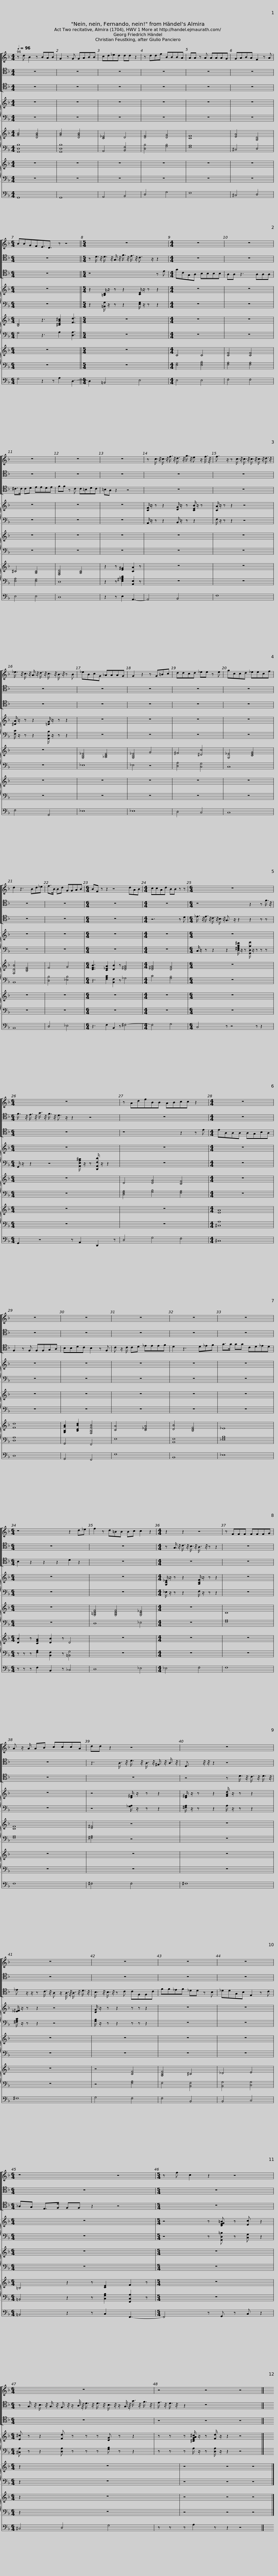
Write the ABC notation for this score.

X:1
%%score [ 1 2 3 ] { 4 | 5 } { 6 | 7 } { 8 | 9 } 10
L:1/8
Q:1/4=96
M:4/4
I:linebreak $
K:F
V:1 treble
V:2 tenor
V:3 tenor
V:4 treble
V:5 bass
V:6 treble
V:7 bass
V:8 treble
V:9 bass
V:10 bass
V:1
 z d B2 z BAB | G2 z G GABB | cd_ed dd z2 | z ddf BBBA | AA z A AAAG |$ %5
 GABA F2 z A |[M:6/4] BBGFE3/2D3/2 z z4 ||[M:5/4] z10 |$[M:4/4] z8 | z8 | %10
 z8 | z8 | z8 |$ z c3/4 z/4 c3/4 z/4 f3/4 z/4 d3/4 z/4 g3/4 z/4 e z/ f3/8 z/8 | f3/2 z/ z c3/4 z/4 c3/4 z/4 c3/4 z/4 c3/4 z/4 d3/4 z/4 |$ %15
 _e3/4 z/4 c3/4 z/4 A3/4 z/4 d3/4 z/4 c3/4 z/4 B3/4 z/4 z B | _eBcG _AAAG | G2 z2 z G=Bc | ddcd _ee z e |$ gccd _eecf | %20
 d2 z3 Bd_e | f>B Bd GGAB |[M:6/4] BF z z2 z4 dAB |$[M:4/4] ccAd BB z z |[M:6/4] z12 |$ %25
[M:6/4] z12 | z AdfBB ABcc z2 |[M:4/4] z8 |$ z8 | z8 | %30
 z8 | z8 | z8 |$[M:6/4] z8 z2 d_e | f2 z d=BB Bc c2 z2 | %35
[M:4/4] z2 z2 z4 |$ z FFF FFFG | A z/ A/ AB cccA | dd z2 z4 |$ z8 | %40
 z8 | z8 |$ z8 | z8 |[M:6/4] z8 z4 | %45
[M:5/4] z f c2 z2 z4 |$[M:6/4] z12 | z4 z4 z4 |] %48
V:2
 z8 | z8 | z8 | z8 | z8 |$ %5
 z8 |[M:6/4] z12 ||[M:5/4] z D3/4 z/4 D3/4 z/4 G,3/4 z/4 F3/4 z/4 E3/4 z/4 C3/2 z/ z2 |$[M:4/4] z8 | z8 | %10
 z8 | z8 | z8 |$ z8 | z8 |$ %15
 z8 | z8 | z8 | z8 |$ z8 | %20
 z8 | z8 |[M:6/4] z12 |$[M:4/4] z8 |[M:6/4] z8 z2 z F3/4 z/4 |$ %25
[M:6/4] F3/4 z/4 E3/4 z/4 G3/4 z/4 F3/4 z/4 D3/2 z/ z2 z4 | z12 |[M:4/4] z8 |$ z8 | z8 | %30
 z8 | z8 | z8 |$[M:6/4] z12 | z12 | %35
[M:4/4] z G,3/4 z/4 C3/4 z/4 B,3/4 z/4 A,3/4 z/4 z z2 |$ z8 | z8 | z3 A,3/4 z/4 D3/4 z/4 A,3/4 z/4 ^F,3/4 z/4 A,3/4 z/4 |$ D,3/2 z/4 z/4 z2 z4 | %40
 z8 | z8 |$ z8 | z8 |[M:6/4] z12 | %45
[M:5/4] z10 |$[M:6/4] z G,3/4 z/4 B,3/4 z/4 G,3/4 z/4 F,3/4 z/4 z/ A,3/8 z/8 D3/4 z/4 D3/4 z/4 B,3/4 z/4 z/ G,3/8 z/8 G3/4 z/4 F3/4 z/4 | E3/4 z/4 D3/4 z/4 z2 z8 |] %48
V:3
 z8 | z8 | z8 | z8 | z8 |$ %5
 z8 |[M:6/4] z12 ||[M:5/4] z8 z E |$[M:4/4] GCG,A, B,B,B,B, | A,A, z3 A,A,A, | %10
 ^C>C CD EEDE | FF z C C=B,DC | =B,A, z2 z4 |$ z8 | z8 |$ %15
 z8 | z8 | z8 | z8 |$ z8 | %20
 z8 | z8 |[M:6/4] z12 |$[M:4/4] z6 z D |[M:6/4] _E3/4 z/4 E3/4 z/4 C3/4 z/4 B,3/4 z/4 G,3/2 z/ z2 z2 z z |$ %25
[M:6/4] z12 | z8 z2 z E |[M:4/4] EA,A,A, A,G,B,A, |$ F,2 z F, F,F,G,A, | B,B,DC B,2 z F, | %30
 C z/ C/ CD _EEEF | D2 z3 D_EF | G>G GG CD_ED |$[M:6/4] B,2 z2 z2 z2 D2 z2 | z12 | %35
[M:4/4] z8 |$ z8 | z8 | z8 |$ z4 z D3/4 z/4 C3/4 z/4 D3/4 z/4 | %40
 _E z/ z/ z C3/4 z/4 A, z/ A,3/8 z/8 A,3/4 z/4 D3/4 z/4 | B,3/4 z/4 B,3/4 z/4 z C CF,F,C |$ FF_EF _DD z B, | _DDG,B, E,2 z C |[M:6/4] _A,G, E,>F, F,F, z2 z4 | %45
[M:5/4] z10 |$[M:6/4] z12 | z4 z4 z4 |] %48
V:4
 z8 | z8 | z8 | z8 | z8 |$ %5
 z8 |[M:6/4] z12 ||[M:5/4] z2 [=B,D]/ z/ z z2 [CE]/ z/ z z2 |$[M:4/4] z8 | z8 | %10
 z8 | z8 | z8 |$ [CF]/ z/ z z2 [DG]/ z/ z [CEB]/ z/ z | [CA]/ z/ z z2 z4 |$ %15
 [^DA]/ z/ z z2 [=DG]/ z/ z z2 | z8 | z8 | z8 |$ z8 | %20
 z8 | z8 |[M:6/4] z12 |$[M:4/4] z8 |[M:6/4] z12 |$ %25
[M:6/4] z12 | z12 |[M:4/4] z8 |$ z8 | z8 | %30
 z8 | z8 | z8 |$[M:6/4] z12 | z12 | %35
[M:4/4] [G,C_E]/ z/ z z2 [A,CF]/ z/ z z2 |$ z8 | z8 | z4 [D^F]/ z/ z z2 |$ [D^F]/ z/ z z2 [FAd]/ z/ z z2 | %40
 [_E^F]/ z/ z z2 z4 | [DG]/ z/ z z2 z z z2 |$ z8 | z8 |[M:6/4] z12 | %45
[M:5/4] z4 z [DFG=B] z [Ec] z2 |$[M:6/4] [E^c] z z2 [Fd] z z z [DG] z z2 | z z z [^CEGA^c]/ z/ z [Fd]/ z/ z2 z4 |] %48
V:5
 z8 | z8 | z8 | z8 | z8 |$ %5
 z8 |[M:6/4] z12 ||[M:5/4] z2 [=B,,G,]/ z/ z z2 [E,G,]/ z/ z z2 |$[M:4/4] z8 | z8 | %10
 z8 | z8 | z8 |$ A,,/ z/ z z2 B,,/ z/ z z2 | F,/ z/ z z2 z4 |$ %15
 [F,C]/ z/ z z2 [G,,D,B,]/ z/ z z2 | z8 | z8 | z8 |$ z8 | %20
 z8 | z8 |[M:6/4] z12 |$[M:4/4] z8 |[M:6/4] C,/ z/ z z2 z2 [D,^F,A,C^F]/ z/ z [G,,D,B,G]/ z/ z z z |$ %25
[M:6/4] G,,/ z/ z2 z4 [A,,E,A,^C]/ z/ z [D,,A,,F,D]/ z/ z2 | z12 |[M:4/4] z8 |$ z8 | z8 | %30
 z8 | z8 | z8 |$[M:6/4] z12 | z12 | %35
[M:4/4] _E,/ z/ z z2 F,/ z/ z z2 |$ z8 | z8 | z4 [_G,A,]/ z/ z z2 |$ [^F,A,]/ z/ z z2 A,/ z/ z z2 | %40
 [^F,A,C]/ z/ z z2 z4 | [G,B,]/ z/ z z2 z z z2 |$ z8 | z8 |[M:6/4] z12 | %45
[M:5/4] z4 z [G,,D,=B,] z [C,G,] z2 |$[M:6/4] [^C,A,] z z2 [D,A,] z z z [G,B,] z z2 | z z z A,/ z/ z [D,A,]/ z/ z2 z4 |] %48
V:6
 [GB]4 [DGB]4 | [GB]4 [DGB]4 | [C_E]4 D4 | [DF]4 [DG]4 | [CF]8 |$ %5
 [EA]4 [A,D]4 |[M:6/4] [B,D]4 z3 [^CEA^c]2 [Fd]3 ||[M:5/4] z10 |$[M:4/4] z8 | z8 | %10
 z8 | z8 | z8 |$ z8 | z8 |$ %15
 z8 | [G,B,_E]4 [_A,CE]4 | [G,B,_E]4 G4 | ^F4 [^Dc]4 |$ [G,_E]4 [CEG]4 | %20
 [F,DB]4 [B,DF]4 | F4 G4 |[M:6/4] [DFB]3 [C_EA]2 [DB]2 z [D^FA]4 |$[M:4/4] [D^FA]4 [DG]4 |[M:6/4] z12 |$ %25
[M:6/4] z12 | D4 [DG]4 [CF]4 |[M:4/4] z8 |$ z8 | z8 | %30
 z8 | z8 | z8 |$[M:6/4] z12 | [G,=B,DF]4 [G,B,DF]4 [G,C_E]4 | %35
[M:4/4] z8 |$ C8 | [CF]8 | [D^F]4 z4 |$ z8 | %40
 z8 | z8 |$ z8 | z8 |[M:6/4] z12 | %45
[M:5/4] z10 |$[M:6/4] z2 z12 | z4 z4 z4 |] %48
V:7
 [G,,D,B,]8 | [G,,D,B,]8 | A,,4 [B,,F,]4 | [D,B,]4 [G,B,]4 | [F,A,]8 |$ %5
 ^C,4 D,4 |[M:6/4] G,4 z3 A,2 [D,A,]3 ||[M:5/4] z10 |$[M:4/4] z8 | z8 | %10
 z8 | z8 | z8 |$ z8 | z8 |$ %15
 z8 | _E,8 | _E,4 z4 | [D,A,]4 [C,G,]4 |$ C,8 | %20
 B,,8 | [D,B,]4 [_E,B,]4 |[M:6/4] z3 [F,A,C]2 [B,,F,]2 z _G,4 |$[M:4/4] C4 [G,B,]4 |[M:6/4] z12 |$ %25
[M:6/4] z12 | [D,F,A,]4 [G,B,]4 [F,A,]4 |[M:4/4] z8 |$ z8 | z8 | %30
 z8 | z8 | z8 |$[M:6/4] z12 | D,8 _E,4 | %35
[M:4/4] z8 |$ [F,A,]8 | [F,A,]8 | [^F,A,]4 z4 |$ z8 | %40
 z8 | z8 |$ z8 | z8 |[M:6/4] z12 | %45
[M:5/4] z10 |$[M:6/4] z2 z12 | z4 z4 z4 |] %48
V:8
 z8 | z8 | z8 | z8 | z8 |$ %5
 z8 |[M:6/4] z12 ||[M:5/4] z10 |$[M:4/4] C4 C4 | [CF]4 [CF]4 | %10
 ^C4 [A,C]4 | [F,A,D]4 [A,C]4 | z2 z [E^G]2 [CA]2 z |$ z8 | z8 |$ %15
 z8 | z8 | z8 | z8 |$ z8 | %20
 z8 | z8 |[M:6/4] z12 |$[M:4/4] z8 |[M:6/4] z12 |$ %25
[M:6/4] z12 | z12 |[M:4/4] [EA]8 |$ [Fd]8 | [G,B,GB]2 [B,DBd]2 [F,B,FB]4 | %30
 [CA]4 [C_EA]4 | [DB]4 [B,DF]4 | _E8 |$[M:6/4] [DB]2 z [CFA]2 [DB]2 z D4 | z12 | %35
[M:4/4] z8 |$ z8 | z8 | z8 |$ z8 | %40
 z8 | z4 [CF]4 |$ [A,CF]4 ^C4 | _D4 E4 |[M:6/4] =B,4 z2 z [CE]2 F2 z | %45
[M:5/4] z10 |$[M:6/4] z2 z12 | z4 z4 z4 |] %48
V:9
 z8 | z8 | z8 | z8 | z8 |$ %5
 z8 |[M:6/4] z12 ||[M:5/4] z10 |$[M:4/4] [E,G,]4 [E,G,B,]4 | [F,A,]4 [F,A,]4 | %10
 [E,A,]4 [E,G,]4 | D,8 | z2 z [E,^G,=B,D]2 [A,,E,]2 z |$ z8 | z8 |$ %15
 z8 | z8 | z8 | z8 |$ z8 | %20
 z8 | z8 |[M:6/4] z12 |$[M:4/4] z8 |[M:6/4] z12 |$ %25
[M:6/4] z12 | z12 |[M:4/4] [^C,A,]8 |$ [D,A,]8 | G,,4 F,,4 | %30
 F,8 | [B,,F,]8 | [_E,G,B,]8 |$[M:6/4] z z z [F,A,]2 [B,,F,]2 z [=B,,G,]4 | z12 | %35
[M:4/4] z8 |$ z8 | z8 | z8 |$ z8 | %40
 z8 | z4 [F,A,]4 |$ F,4 [B,,F,]4 | [B,,G,]4 [C,G,]4 |[M:6/4] =B,,4 z2 z [C,G,B,]2 [F,,C,A,]2 z | %45
[M:5/4] z10 |$[M:6/4] z2 z12 | z4 z4 z4 |] %48
V:10
 G,,8 | G,,8 | A,,4 B,,4 | D,4 G,4 | F,8 |$ %5
 ^C,4 D,4 |[M:6/4] G,4 z2 z A,2 D,3- ||[M:5/4] D,2 =B,,4 E,4 |$[M:4/4] E,4 E,4 | F,4 F,4 | %10
 E,4 E,4 | D,8 | z2 z E,2 A,,3- |$ A,,4 B,,4 | F,8 |$ %15
 F,4 G,,4 | _E,8 | _E,8 | D,4 C,4 |$ C,8 | %20
 B,,8 | D,4 _E,4 |[M:6/4] z3 F,2 B,,2 z ^F,4- |$[M:4/4] F,4 G,4 |[M:6/4] C,4 z z4 z z2 |$ %25
[M:6/4] G,,2 z4 z A,,2 D,,2 z | D,4 G,4 F,4 |[M:4/4] ^C,8 |$ D,8 | G,,4 F,,4 | %30
 F,8 | B,,8 | _E,8 |$[M:6/4] z z z F,2 B,,2 z _C,4 | D,8 _E,4 | %35
[M:4/4] _E,4 F,4 |$ F,8 | F,8 | ^F,4 F,4 |$ ^F,8 | %40
 ^F,8 | G,4 F,4 |$ F,4 B,,4 | B,,4 C,4 |[M:6/4] =B,,4 z2 z C,2 F,,3- | %45
[M:5/4] F,,4 z G,, z C, z2 |$[M:6/4] ^C,4 D,4 G,4 | z z z A,2 z z2 z4 |] %48
